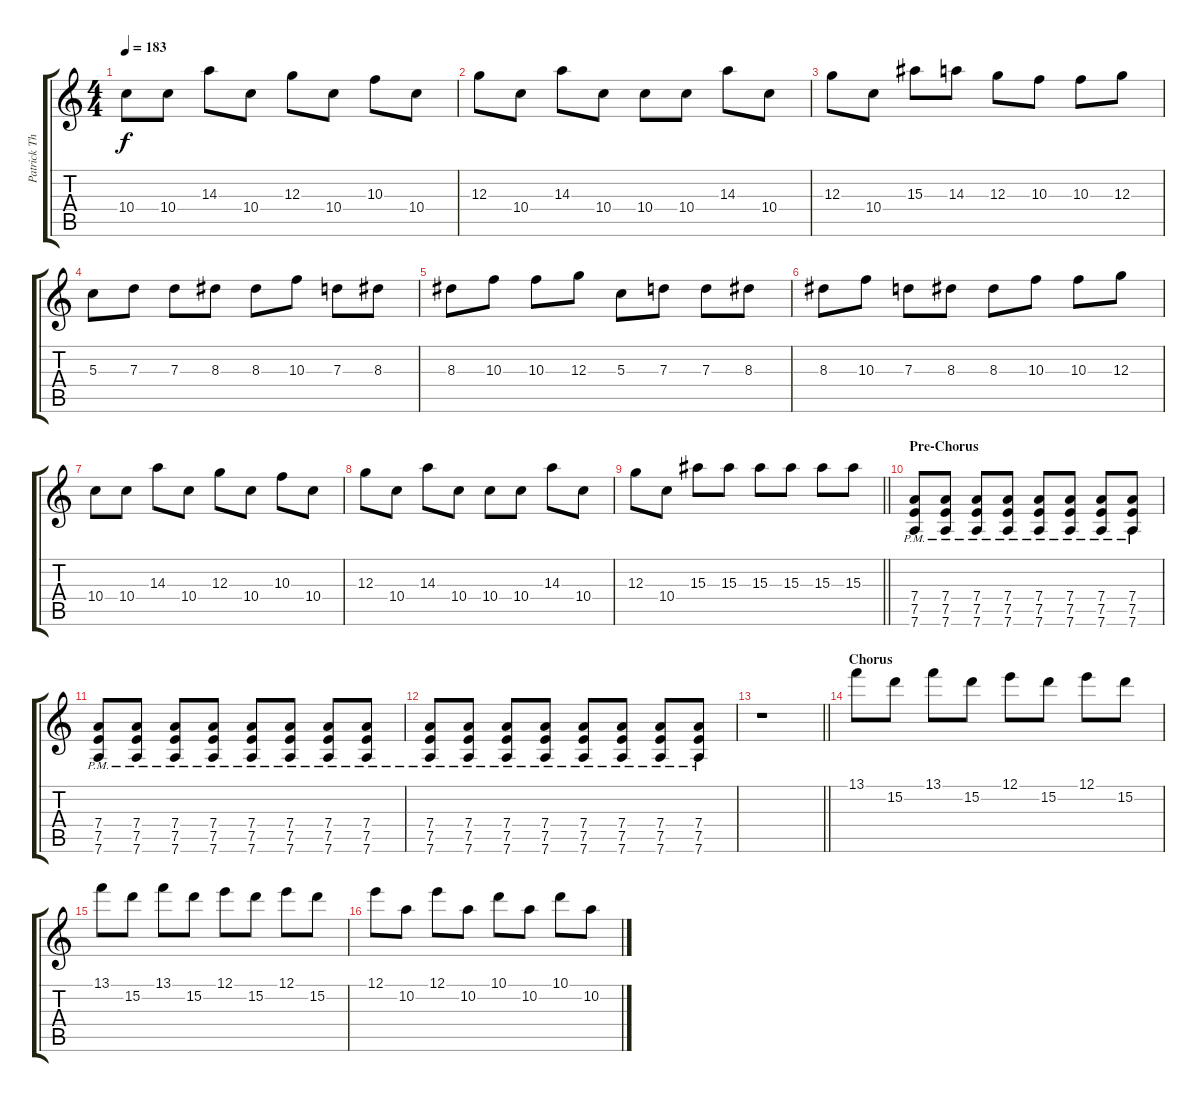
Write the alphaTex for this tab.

\track ("Patrick Thompson - Lead Guitar" "Patrick Th") {instrument distortionguitar}
\staff {score tabs}
\tuning (E4 B3 G3 D3 A2 D2) {hide}
\ts (4 4)
\tempo 183
\clef g2
\ks c
10.4.8{dy f} 10.4.8 14.3.8 10.4.8 12.3.8 10.4.8 10.3.8 10.4.8 |
12.3.8 10.4.8 14.3.8 10.4.8 10.4.8 10.4.8 14.3.8 10.4.8 |
12.3.8 10.4.8 15.3.8 14.3.8 12.3.8 10.3.8 10.3.8 12.3.8 |
5.3.8 7.3.8 7.3.8 8.3.8 8.3.8 10.3.8 7.3.8 8.3.8 |
8.3.8 10.3.8 10.3.8 12.3.8 5.3.8 7.3.8 7.3.8 8.3.8 |
8.3.8 10.3.8 7.3.8 8.3.8 8.3.8 10.3.8 10.3.8 12.3.8 |
10.4.8 10.4.8 14.3.8 10.4.8 12.3.8 10.4.8 10.3.8 10.4.8 |
12.3.8 10.4.8 14.3.8 10.4.8 10.4.8 10.4.8 14.3.8 10.4.8 |
\barLineRight lightlight
12.3.8 10.4.8 15.3.8 15.3.8 15.3.8 15.3.8 15.3.8 15.3.8 |
\section ("" "Pre-Chorus")
(7.4{pm} 7.5{pm} 7.6{pm}).8 (7.4{pm} 7.5{pm} 7.6{pm}).8 (7.4{pm} 7.5{pm} 7.6{pm}).8 (7.4{pm} 7.5{pm} 7.6{pm}).8 (7.4{pm} 7.5{pm} 7.6{pm}).8 (7.4{pm} 7.5{pm} 7.6{pm}).8 (7.4{pm} 7.5{pm} 7.6{pm}).8 (7.4{pm} 7.5{pm} 7.6{pm}).8 |
(7.4{pm} 7.5{pm} 7.6{pm}).8 (7.4{pm} 7.5{pm} 7.6{pm}).8 (7.4{pm} 7.5{pm} 7.6{pm}).8 (7.4{pm} 7.5{pm} 7.6{pm}).8 (7.4{pm} 7.5{pm} 7.6{pm}).8 (7.4{pm} 7.5{pm} 7.6{pm}).8 (7.4{pm} 7.5{pm} 7.6{pm}).8 (7.4{pm} 7.5{pm} 7.6{pm}).8 |
(7.4{pm} 7.5{pm} 7.6{pm}).8 (7.4{pm} 7.5{pm} 7.6{pm}).8 (7.4{pm} 7.5{pm} 7.6{pm}).8 (7.4{pm} 7.5{pm} 7.6{pm}).8 (7.4{pm} 7.5{pm} 7.6{pm}).8 (7.4{pm} 7.5{pm} 7.6{pm}).8 (7.4{pm} 7.5{pm} 7.6{pm}).8 (7.4{pm} 7.5{pm} 7.6{pm}).8 |
\barLineRight lightlight
r.1 |
\section ("" "Chorus")
13.1.8 15.2.8 13.1.8 15.2.8 12.1.8 15.2.8 12.1.8 15.2.8 |
13.1.8 15.2.8 13.1.8 15.2.8 12.1.8 15.2.8 12.1.8 15.2.8 |
12.1.8 10.2.8 12.1.8 10.2.8 10.1.8 10.2.8 10.1.8 10.2.8
